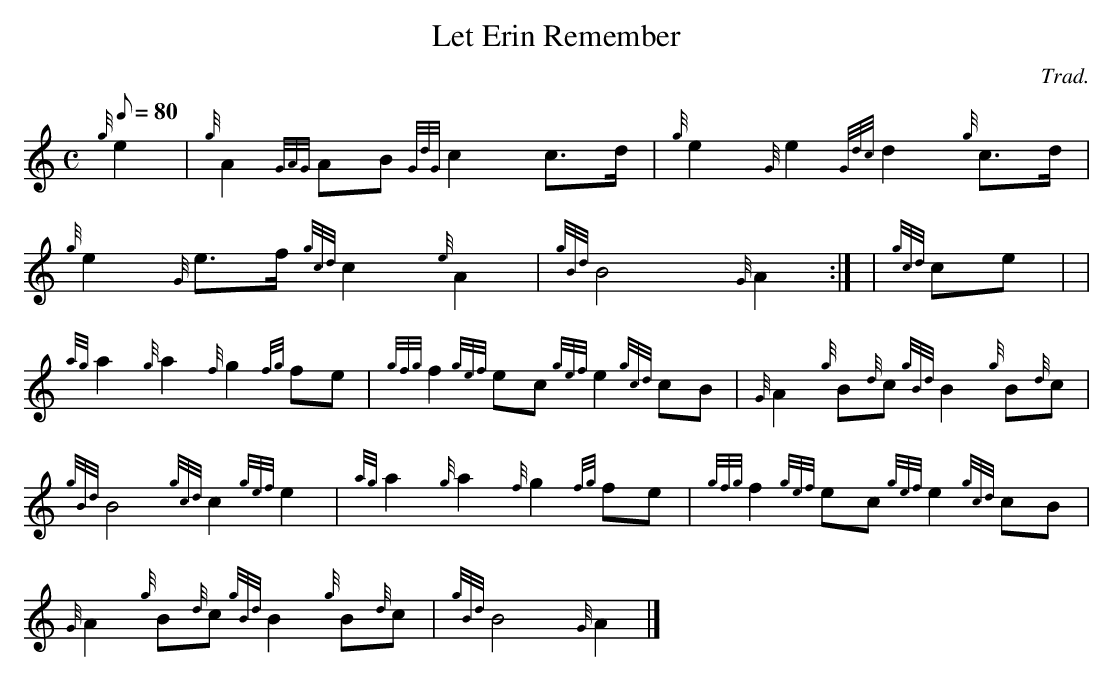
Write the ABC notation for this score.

X:1
T:Let Erin Remember
M:C
L:1/8
Q:80
C:Trad.
K:HP
{g}e2 | \
{g}A2{GAG}AB{GdG}c2c3/2d/2 | \
{g}e2{G}e2{Gdc}d2{g}c3/2d/2 |
{g}e2{G}e3/2f/2{gcd}c2{e}A2 | \
{gBd}B4{G}A2:| [ | \
{gcd}ce| |
{ag}a2{g}a2{f}g2{fg}fe | \
{gfg}f2{gef}ec{gef}e2{gcd}cB | \
{G}A2{g}B{d}c{gBd}B2{g}B{d}c |
{gBd}B4{gcd}c2{gef}e2 | \
{ag}a2{g}a2{f}g2{fg}fe | \
{gfg}f2{gef}ec{gef}e2{gcd}cB |
{G}A2{g}B{d}c{gBd}B2{g}B{d}c | \
{gBd}B4{G}A2|]
